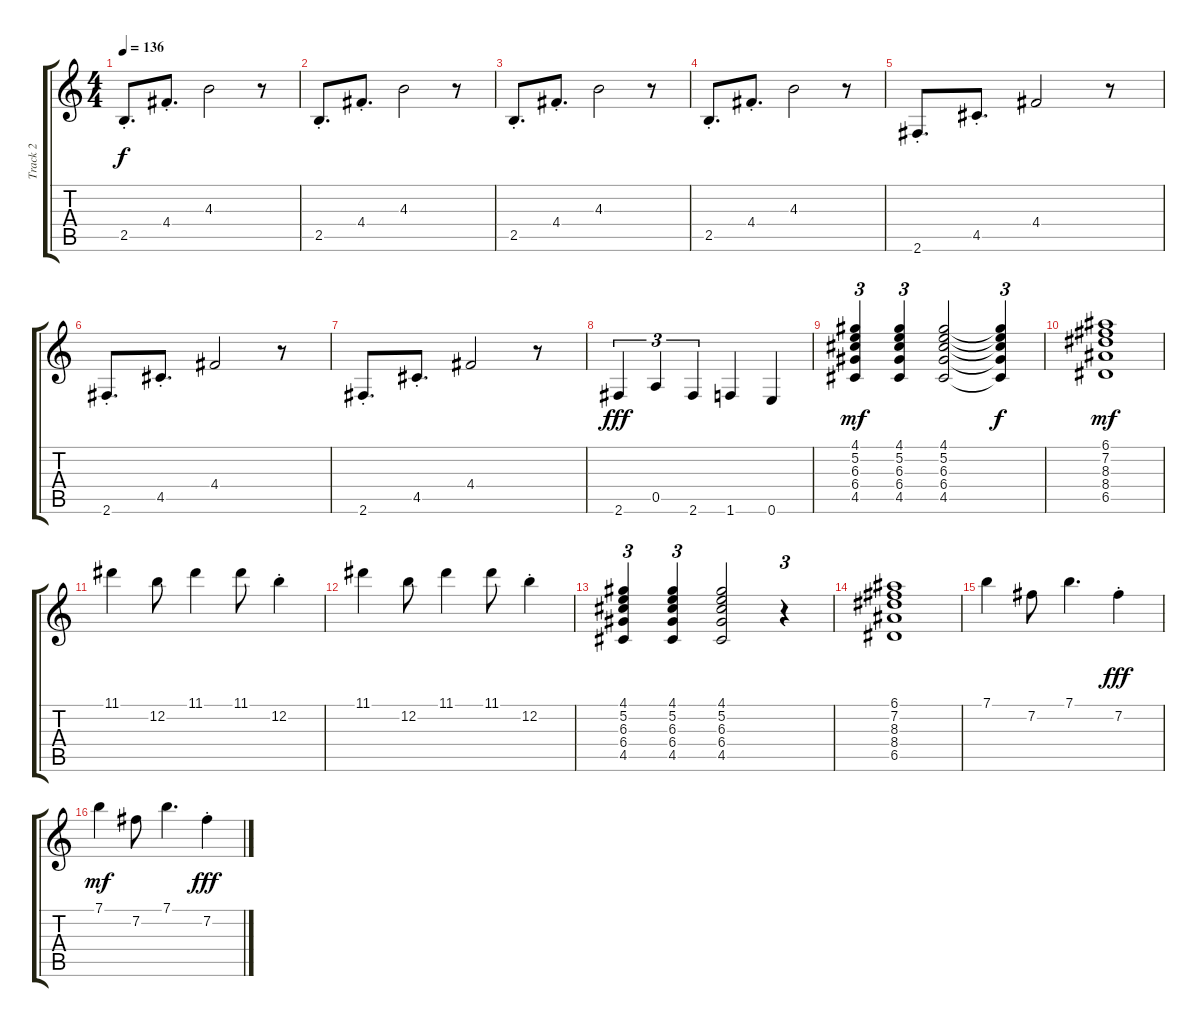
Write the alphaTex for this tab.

\track ("Track 2" "Track 2") {instrument overdrivenguitar}
\staff {score tabs}
\tuning (E4 B3 G3 D3 A2 E2) {hide}
\ts (4 4)
\tempo 136
\clef g2
\ks c
2.5{st}.8{d dy f} 4.4{st}.8{d} 4.3.2 r.8 |
2.5{st}.8{d} 4.4{st}.8{d} 4.3.2 r.8 |
2.5{st}.8{d} 4.4{st}.8{d} 4.3.2 r.8 |
2.5{st}.8{d} 4.4{st}.8{d} 4.3.2 r.8 |
2.6{st}.8{d} 4.5{st}.8{d} 4.4.2 r.8 |
2.6{st}.8{d} 4.5{st}.8{d} 4.4.2 r.8 |
2.6{st}.8{d} 4.5{st}.8{d} 4.4.2 r.8 |
2.6.4{tu (3 2) dy fff} 0.5.4{tu (3 2)} 2.6.4{tu (3 2)} 1.6.4 0.6.4 |
(4.1 5.2 6.3 6.4 4.5).4{tu (3 2) dy mf} (4.1 5.2 6.3 6.4 4.5).4{tu (3 2)} (4.1 5.2 6.3 6.4 4.5).2 (4.1{t} 5.2{t} 6.3{t} 6.4{t} 4.5{t}).4{tu (3 2) dy f} |
(6.1 7.2 8.3 8.4 6.5).1{dy mf} |
11.1.4 12.2.8 11.1.4 11.1.8 12.2{st}.4 |
11.1.4 12.2.8 11.1.4 11.1.8 12.2{st}.4 |
(4.1 5.2 6.3 6.4 4.5).4{tu (3 2)} (4.1 5.2 6.3 6.4 4.5).4{tu (3 2)} (4.1 5.2 6.3 6.4 4.5).2 r.4{tu (3 2)} |
(6.1 7.2 8.3 8.4 6.5).1 |
7.1.4 7.2.8 7.1.4{d} 7.2{st}.4{dy fff} |
7.1.4{dy mf} 7.2.8 7.1.4{d} 7.2{st}.4{dy fff}
